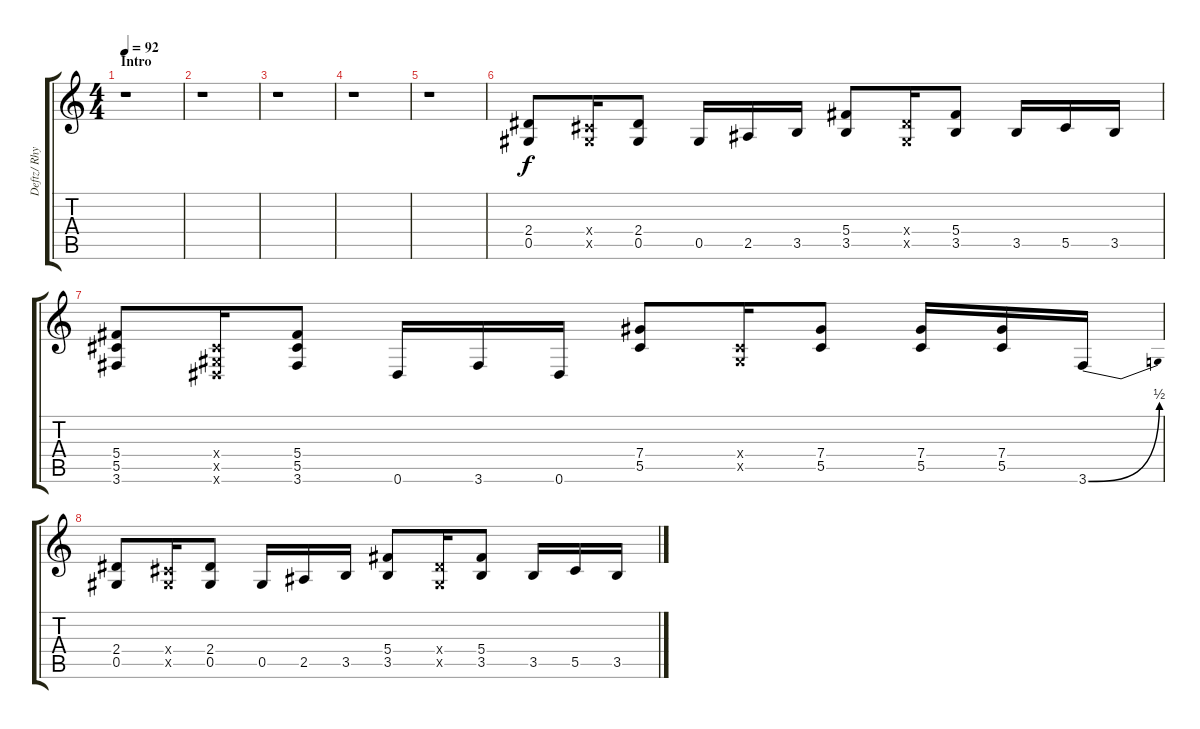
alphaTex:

\track ("Deftz/ Rhythm" "Deftz/ Rhy") {instrument overdrivenguitar}
\staff {score tabs}
\tuning (Eb4 Bb3 Gb3 Db3 Ab2 Eb2) {hide}
\ts (4 4)
\section ("" "Intro")
\tempo 92
\clef g2
\ks c
r.1{dy f instrument overdrivenguitar} |
r.1 |
r.1 |
r.1 |
r.1 |
(2.4 0.5).8 (0.4{x} 0.5{x}).16 (2.4 0.5).8 0.5.16 2.5.16 3.5.16 (5.4 3.5).8 (2.4{x} 0.5{x}).16 (5.4 3.5).8 3.5.16 5.5.16 3.5.16 |
(5.4 5.5 3.6).8 (0.4{x} 0.5{x} 0.6{x}).16 (5.4 5.5 3.6).8 0.6.16 3.6.16 0.6.16 (7.4 5.5).8 (0.4{x} 0.5{x}).16 (7.4 5.5).8 (7.4 5.5).16 (7.4 5.5).16 3.6{be (bend 0 0 60 2)}.16 |
(2.4 0.5).8 (0.4{x} 0.5{x}).16 (2.4 0.5).8 0.5.16 2.5.16 3.5.16 (5.4 3.5).8 (2.4{x} 0.5{x}).16 (5.4 3.5).8 3.5.16 5.5.16 3.5.16
